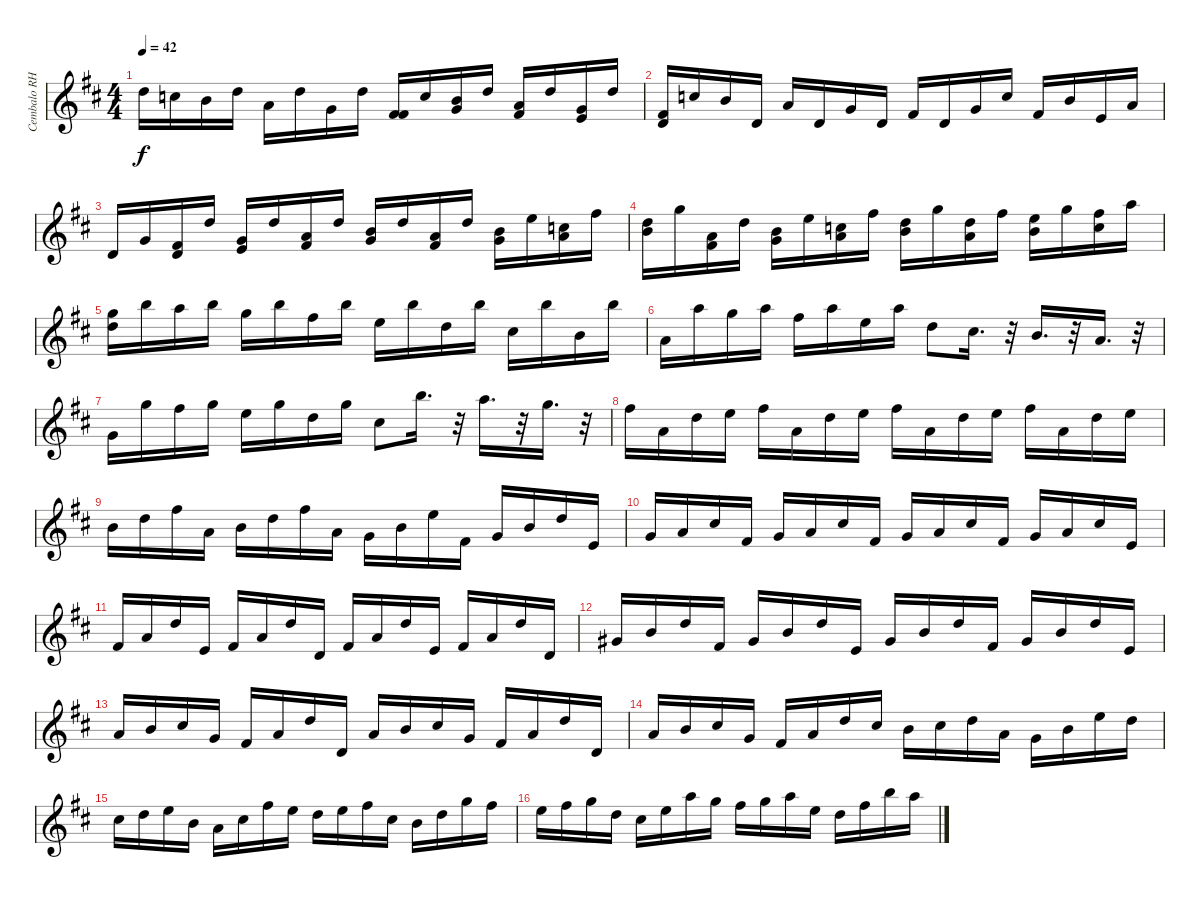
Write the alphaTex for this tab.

\track ("Cembalo RH" "Cembalo RH") {mute instrument acousticgrandpiano}
\staff {score}
\tuning (E4 B3 G3 D3 A2 E2) {hide}
\ts (4 4)
\tempo 42
\clef g2
\ks d
10.1.16{dy f} 8.1.16 7.1.16 10.1.16 10.2.16 10.1.16 8.2.16 10.1.16 (7.2 11.3).16 8.1.16 (7.1 8.2).16 10.1.16 (10.2 11.3).16 10.1.16 (8.2 9.3).16 10.1.16 |
(7.2 7.3).16 8.1.16 7.1.16 7.3.16 5.1.16 7.3.16 8.2.16 7.3.16 7.2.16 7.3.16 8.2.16 8.1.16 7.2.16 7.1.16 5.2.16 5.1.16 |
3.2.16 3.1.16 (2.1 3.2).16 10.1.16 (0.1 8.2).16 10.1.16 (10.2 11.3).16 10.1.16 (12.2 12.3).16 10.1.16 (10.2 11.3).16 10.1.16 (12.2 12.3).16 12.1.16 (13.2 14.3).16 14.1.16 |
(15.2 16.3).16 15.1.16 (14.3 16.4).16 15.2.16 (12.2 12.3).16 12.1.16 (13.2 14.3).16 14.1.16 (15.2 16.3).16 15.1.16 (15.2 14.3).16 14.1.16 (12.1 12.2).16 15.1.16 (14.1 13.2).16 17.1.16 |
(15.1 15.2).16 19.1.16 17.1.16 19.1.16 20.2.16 19.1.16 19.2.16 19.1.16 17.2.16 19.1.16 19.3.16 19.1.16 18.3.16 19.1.16 16.3.16 19.1.16 |
19.4.16 17.1.16 15.1.16 17.1.16 14.1.16 17.1.16 17.2.16 17.1.16 15.2.8 14.2.16{d} r.32 12.2.16{d} r.32 14.3.16{d} r.32 |
12.3.16 15.1.16 14.1.16 15.1.16 12.1.16 15.1.16 15.2.16 15.1.16 14.2.8 19.1.16{d} r.32 17.1.16{d} r.32 15.1.16{d} r.32 |
14.1.16 14.3.16 15.2.16 12.1.16 14.1.16 14.3.16 15.2.16 12.1.16 14.1.16 14.3.16 15.2.16 12.1.16 14.1.16 14.3.16 15.2.16 12.1.16 |
12.2.16 10.1.16 14.1.16 14.3.16 12.2.16 10.1.16 14.1.16 14.3.16 12.3.16 12.2.16 12.1.16 11.3.16 12.3.16 12.2.16 10.1.16 9.3.16 |
8.2.16 10.2.16 9.1.16 7.2.16 8.2.16 5.1.16 9.1.16 7.2.16 8.2.16 5.1.16 9.1.16 7.2.16 8.2.16 5.1.16 9.1.16 0.1.16 |
7.2.16 5.1.16 10.1.16 0.1.16 7.2.16 5.1.16 10.1.16 7.3.16 7.2.16 5.1.16 10.1.16 0.1.16 7.2.16 5.1.16 10.1.16 7.3.16 |
9.2.16 7.1.16 10.1.16 7.2.16 9.2.16 7.1.16 10.1.16 9.3.16 9.2.16 7.1.16 10.1.16 7.2.16 9.2.16 7.1.16 10.1.16 9.3.16 |
10.2.16 7.1.16 9.1.16 8.2.16 7.2.16 5.1.16 10.1.16 7.3.16 5.1.16 7.1.16 9.1.16 8.2.16 7.2.16 5.1.16 10.1.16 7.3.16 |
5.1.16 7.1.16 9.1.16 8.2.16 7.2.16 5.1.16 10.1.16 9.1.16 7.1.16 9.1.16 10.1.16 10.2.16 8.2.16 7.1.16 12.1.16 10.1.16 |
9.1.16 10.1.16 12.1.16 12.2.16 10.2.16 9.1.16 14.1.16 12.1.16 10.1.16 12.1.16 14.1.16 14.2.16 12.2.16 10.1.16 15.1.16 14.1.16 |
12.1.16 14.1.16 15.1.16 15.2.16 14.2.16 12.1.16 17.1.16 15.1.16 14.1.16 15.1.16 17.1.16 17.2.16 15.2.16 14.1.16 19.1.16 17.1.16
